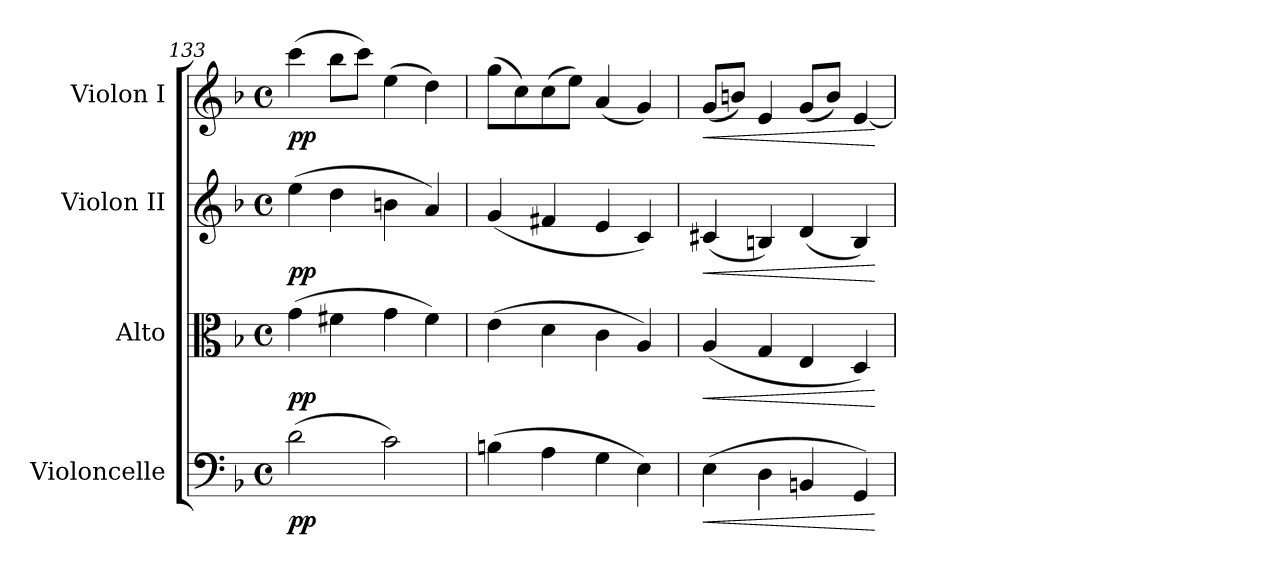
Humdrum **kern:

**kern	**dynam	**kern	**dynam	**kern	**dynam	**kern	**dynam
*part4	*part4	*part3	*part3	*part2	*part2	*part1	*part1
*staff4	*staff4	*staff3	*staff3	*staff2	*staff2	*staff1	*staff1
*I"Violoncelle	*	*I"Alto	*	*I"Violon II	*	*I"Violon I	*
*I'Vc	*	*	*	*I'Vln	*	*I'Vln	*
*clefF4	*	*clefC3	*	*clefG2	*	*clefG2	*
*k[b-]	*	*k[b-]	*	*k[b-]	*	*k[b-]	*
*M4/4	*	*M4/4	*	*M4/4	*	*M4/4	*
*met(c)	*	*met(c)	*	*met(c)	*	*met(c)	*
=133	=133	=133	=133	=133	=133	=133	=133
!	!LO:DY:b	!	!LO:DY:b	!	!LO:DY:b	!	!LO:DY:b
(>2d\	pp	(>4g\	pp	(>4ee\	pp	(>4ccc\	pp
.	.	4f#X\	.	4dd\	.	8bb-\L	.
.	.	.	.	.	.	8ccc\J)	.
2c\)	.	4g\	.	4bn\	.	(>4ee\	.
.	.	4f#\)	.	4a/)	.	4dd\)	.
!!LO:LB:g=z
=134	=134	=134	=134	=134	=134	=134	=134
(>4Bn\	.	(>4e\	.	(<4g/	.	(>8gg\L	.
.	.	.	.	.	.	8cc\)	.
4A\	.	4d\	.	4f#X/	.	(>8cc\	.
.	.	.	.	.	.	8ee\J)	.
4G\	.	4c\	.	4e/	.	(<4a/	.
4E\)	.	4A/)	.	4c/)	.	4g/)	.
=135	=135	=135	=135	=135	=135	=135	=135
!	!LO:HP:b	!	!LO:HP:b	!	!LO:HP:b	!	!LO:HP:b
(>4E\	<	(<4A/	<	(<4c#X/	<	(<8g/L	<
.	.	.	.	.	.	8bn/J)	.
4D\	.	4G/	.	4Bn/)	.	4e/	.
4BBn/	.	4E/	.	(<4d/	.	(<8g/L	.
.	.	.	.	.	.	8b/J)	.
4GG/)	.	4D/)	.	4B/)	.	[4e/	.
.	[	.	[	.	[	.	[
=	=	=	=	=	=	=	=
*-	*-	*-	*-	*-	*-	*-	*-
